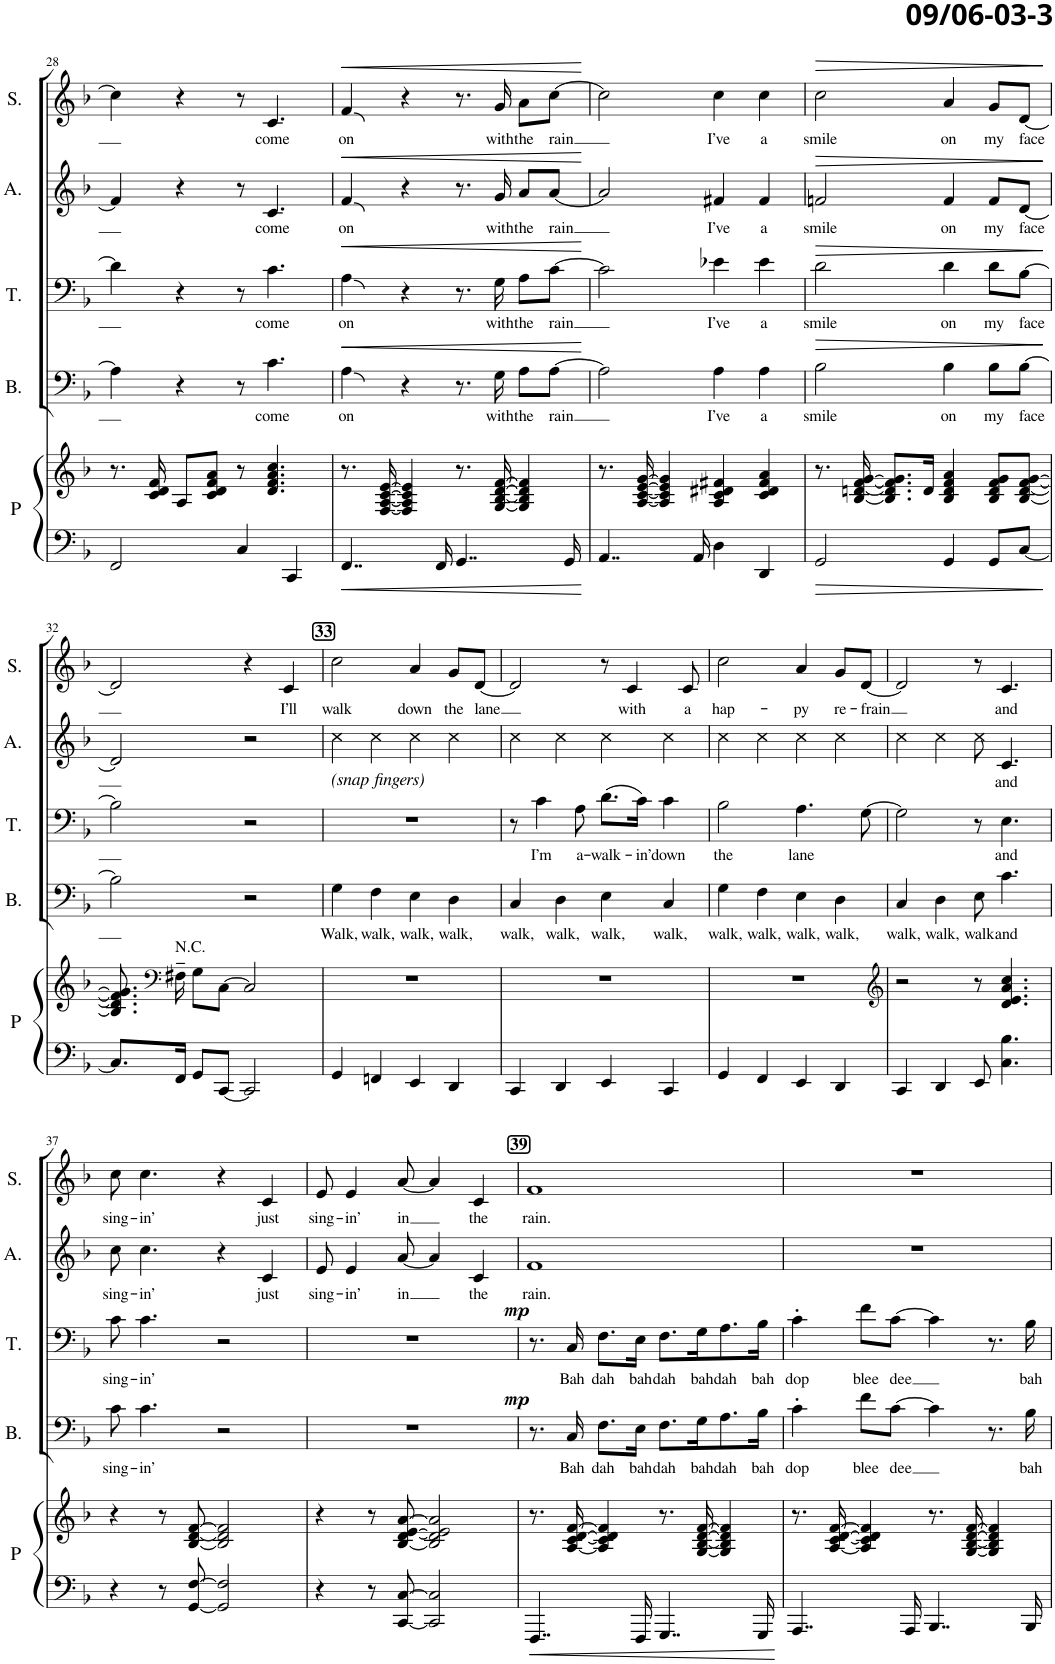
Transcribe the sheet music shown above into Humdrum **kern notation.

**kern	**kern	**kern	**text	**dynam	**kern	**text	**dynam	**kern	**text	**dynam	**kern	**text	**dynam
*part5	*part5	*part4	*part4	*part4	*part3	*part3	*part3	*part2	*part2	*part2	*part1	*part1	*part1
*staff6	*staff5	*staff4	*staff4	*staff4	*staff3	*staff3	*staff3	*staff2	*staff2	*staff2	*staff1	*staff1	*staff1
*I"Piano	*	*I"Bas	*	*	*I"Tenor	*	*	*I"Alt	*	*	*I"Sopr.	*	*
*I'P	*	*I'B.	*	*	*I'T.	*	*	*I'A.	*	*	*I'S.	*	*
!!LO:PB:g=z
*clefF4	*clefG2	*clefF4	*	*	*clefF4	*	*	*clefG2	*	*	*clefG2	*	*
*k[b-]	*k[b-]	*k[b-]	*	*	*k[b-]	*	*	*k[b-]	*	*	*k[b-]	*	*
*M4/4	*M4/4	*M4/4	*	*	*M4/4	*	*	*M4/4	*	*	*M4/4	*	*
*met(c)	*met(c)	*met(c)	*	*	*met(c)	*	*	*met(c)	*	*	*met(c)	*	*
=28	=28	=28	=28	=28	=28	=28	=28	=28	=28	=28	=28	=28	=28
2FF/	8.r	4A\]	.	.	4d\]	.	.	4f/]	.	.	4cc\]	.	.
.	16c/ 16d/ 16f/	.	.	.	.	.	.	.	.	.	.	.	.
.	8A/L	4r	.	.	4r	.	.	4r	.	.	4r	.	.
.	8c/ 8d/ 8f/ 8a/J	.	.	.	.	.	.	.	.	.	.	.	.
4C/	8r	8r	.	.	8r	.	.	8r	.	.	8r	.	.
!	!	!	!LO:LY:b	!	!	!LO:LY:b	!	!	!LO:LY:b	!	!	!LO:LY:b	!
.	4.d/ 4.f/ 4.a/ 4.cc/	4.c\	come	.	4.c\	come	.	4.c/	come	.	4.c/	come	.
4CC/	.	.	.	.	.	.	.	.	.	.	.	.	.
=29	=29	=29	=29	=29	=29	=29	=29	=29	=29	=29	=29	=29	=29
!	!	!	!LO:LY:b	!LO:HP:b	!	!LO:LY:b	!LO:HP:b	!	!LO:LY:b	!LO:HP:b	!	!LO:LY:b	!LO:HP:b
4..FF/	8.r	4A\	on	<	4A\	on	<	4f/	on	<	4f/	on	<
.	[16F/ [16A/ [16c/ [16e/	.	.	.	.	.	.	.	.	.	.	.	.
.	4F/] 4A/] 4c/] 4e/]	4r	.	.	4r	.	.	4r	.	.	4r	.	.
16FF/	.	.	.	.	.	.	.	.	.	.	.	.	.
4..GG/	8.r	8.r	.	.	8.r	.	.	8.r	.	.	8.r	.	.
!	!	!	!LO:LY:b	!	!	!LO:LY:b	!	!	!LO:LY:b	!	!	!LO:LY:b	!
.	[16G/ [16B-/ [16d/ [16f/	16G\	with	.	16G\	with	.	16g/	with	.	16g/	with	.
!	!	!	!LO:LY:b	!	!	!LO:LY:b	!	!	!LO:LY:b	!	!	!LO:LY:b	!
.	4G/] 4B-/] 4d/] 4f/]	8A\L	the	.	8A\L	the	.	8a/L	the	.	8a\L	the	.
!	!	!	!LO:LY:b	!	!	!LO:LY:b	!	!	!LO:LY:b	!	!	!LO:LY:b	!
.	.	[8A\J	rain	.	[8c\J	rain	.	[8a/J	rain	.	[8cc\J	rain	.
16GG/	.	.	.	.	.	.	.	.	.	.	.	.	.
.	.	.	.	[	.	.	[	.	.	[	.	.	[
=30	=30	=30	=30	=30	=30	=30	=30	=30	=30	=30	=30	=30	=30
4..AA/	8.r	2A\]	.	.	2c\]	.	.	2a/]	.	.	2cc\]	.	.
.	[16A/ [16c/ [16e/ [16g/	.	.	.	.	.	.	.	.	.	.	.	.
.	4A/] 4c/] 4e/] 4g/]	.	.	.	.	.	.	.	.	.	.	.	.
16AA/	.	.	.	.	.	.	.	.	.	.	.	.	.
!	!	!	!LO:LY:b	!	!	!LO:LY:b	!	!	!LO:LY:b	!	!	!LO:LY:b	!
4D\	4A/ 4c/ 4d#X/ 4f#X/	4A\	I’ve	.	4e-X\	I’ve	.	4f#X/	I’ve	.	4cc\	I’ve	.
!	!	!	!LO:LY:b	!	!	!LO:LY:b	!	!	!LO:LY:b	!	!	!LO:LY:b	!
4DD/	4c/ 4d#/ 4f#/ 4a/	4A\	a	.	4e-\	a	.	4f#/	a	.	4cc\	a	.
=31	=31	=31	=31	=31	=31	=31	=31	=31	=31	=31	=31	=31	=31
!	!	!	!LO:LY:b	!LO:HP:b	!	!LO:LY:b	!LO:HP:b	!	!LO:LY:b	!LO:HP:b	!	!LO:LY:b	!LO:HP:b
2GG/	8.r	2B-\	smile	>	2d\	smile	>	2fn/	smile	>	2cc\	smile	>
.	[16B-/ [16dn/ [16f/ [16g/	.	.	.	.	.	.	.	.	.	.	.	.
.	8.B-/] 8.d/] 8.f/] 8.g/]L	.	.	.	.	.	.	.	.	.	.	.	.
.	16d/Jk	.	.	.	.	.	.	.	.	.	.	.	.
!	!	!	!LO:LY:b	!	!	!LO:LY:b	!	!	!LO:LY:b	!	!	!LO:LY:b	!
4GG/	4B-/ 4d/ 4f/ 4a/	4B-\	on	.	4d\	on	.	4f/	on	.	4a/	on	.
!	!	!	!LO:LY:b	!	!	!LO:LY:b	!	!	!LO:LY:b	!	!	!LO:LY:b	!
8GG/L	8B-/ 8d/ 8f/ 8g/L	8B-\L	my	.	8d\L	my	.	8f/L	my	.	8g/L	my	.
!	!	!	!LO:LY:b	!	!	!LO:LY:b	!	!	!LO:LY:b	!	!	!LO:LY:b	!
[8C/J	[8B-/ [8d/ [8f/ [8g/J	[8B-\J	face	.	[8B-\J	face	.	[8d/J	face	.	[8d/J	face	.
.	.	.	.	]	.	.	]	.	.	]	.	.	]
!!LO:LB:g=z
=32	=32	=32	=32	=32	=32	=32	=32	=32	=32	=32	=32	=32	=32
8.C/L]	8.B-/] 8.d/] 8.f/] 8.g/]	2B-\]	.	.	2B-\]	.	.	2d/]	.	.	2d/]	.	.
*	*clefF4	*	*	*	*	*	*	*	*	*	*	*	*
!	!LO:TX:a:t=N.C.	!	!	!	!	!	!	!	!	!	!	!	!
16FF/Jk	16F#X~\	.	.	.	.	.	.	.	.	.	.	.	.
8GG/L	8G\L	.	.	.	.	.	.	.	.	.	.	.	.
[8CC/J	[8C\J	.	.	.	.	.	.	.	.	.	.	.	.
2CC/]	2C/]	2r	.	.	2r	.	.	2r	.	.	4r	.	.
!	!	!	!	!	!	!	!	!	!	!	!	!LO:LY:b	!
.	.	.	.	.	.	.	.	.	.	.	4c/	I’ll	.
=33	=33	=33	=33	=33	=33	=33	=33	=33	=33	=33	=33	=33	=33
!	!	!	!	!	!	!	!	!LO:TX:b:i:t=(snap fingers)	!	!	!	!	!
!	!	!	!LO:LY:b	!	!	!	!	!	!	!	!	!LO:LY:b	!
4GG/	1r	4G\	Walk,	.	1r	.	.	4cc\	.	.	2cc\	walk	.
!	!	!	!LO:LY:b	!	!	!	!	!	!	!	!	!	!
4FFn/	.	4F\	walk,	.	.	.	.	4cc\	.	.	.	.	.
!	!	!	!LO:LY:b	!	!	!	!	!	!	!	!	!LO:LY:b	!
4EE/	.	4E\	walk,	.	.	.	.	4cc\	.	.	4a/	down	.
!	!	!	!LO:LY:b	!	!	!	!	!	!	!	!	!LO:LY:b	!
4DD/	.	4D\	walk,	.	.	.	.	4cc\	.	.	8g/L	the	.
!	!	!	!	!	!	!	!	!	!	!	!	!LO:LY:b	!
.	.	.	.	.	.	.	.	.	.	.	[8d/J	lane	.
=34	=34	=34	=34	=34	=34	=34	=34	=34	=34	=34	=34	=34	=34
!	!	!	!LO:LY:b	!	!	!	!	!	!	!	!	!	!
4CC/	1r	4C/	walk,	.	8r	.	.	4cc\	.	.	2d/]	.	.
!	!	!	!	!	!	!LO:LY:b	!	!	!	!	!	!	!
.	.	.	.	.	4c\	I’m	.	.	.	.	.	.	.
!	!	!	!LO:LY:b	!	!	!	!	!	!	!	!	!	!
4DD/	.	4D\	walk,	.	.	.	.	4cc\	.	.	.	.	.
!	!	!	!	!	!	!LO:LY:b	!	!	!	!	!	!	!
.	.	.	.	.	8A\	a-	.	.	.	.	.	.	.
!	!	!	!LO:LY:b	!	!	!LO:LY:b	!	!	!	!	!	!	!
4EE/	.	4E\	walk,	.	(8.d\L	-walk-	.	4cc\	.	.	8r	.	.
!	!	!	!	!	!	!	!	!	!	!	!	!LO:LY:b	!
.	.	.	.	.	.	.	.	.	.	.	4c/	with	.
!	!	!	!	!	!	!LO:LY:b	!	!	!	!	!	!	!
.	.	.	.	.	16c\Jk)	-in’	.	.	.	.	.	.	.
!	!	!	!LO:LY:b	!	!	!LO:LY:b	!	!	!	!	!	!	!
4CC/	.	4C/	walk,	.	4c\	down	.	4cc\	.	.	.	.	.
!	!	!	!	!	!	!	!	!	!	!	!	!LO:LY:b	!
.	.	.	.	.	.	.	.	.	.	.	8c/	a	.
=35	=35	=35	=35	=35	=35	=35	=35	=35	=35	=35	=35	=35	=35
!	!	!	!LO:LY:b	!	!	!LO:LY:b	!	!	!	!	!	!LO:LY:b	!
4GG/	1r	4G\	walk,	.	2B-\	the	.	4cc\	.	.	2cc\	hap-	.
!	!	!	!LO:LY:b	!	!	!	!	!	!	!	!	!	!
4FF/	.	4F\	walk,	.	.	.	.	4cc\	.	.	.	.	.
!	!	!	!LO:LY:b	!	!	!LO:LY:b	!	!	!	!	!	!LO:LY:b	!
4EE/	.	4E\	walk,	.	4.A\	lane	.	4cc\	.	.	4a/	-py	.
!	!	!	!LO:LY:b	!	!	!	!	!	!	!	!	!LO:LY:b	!
4DD/	.	4D\	walk,	.	.	.	.	4cc\	.	.	8g/L	re-	.
!	!	!	!	!	!	!	!	!	!	!	!	!LO:LY:b	!
.	.	.	.	.	[8G\	.	.	.	.	.	[8d/J	-frain	.
=36	=36	=36	=36	=36	=36	=36	=36	=36	=36	=36	=36	=36	=36
*	*clefG2	*	*	*	*	*	*	*	*	*	*	*	*
!	!	!	!LO:LY:b	!	!	!	!	!	!	!	!	!	!
4CC/	2r	4C/	walk,	.	2G\]	.	.	4cc\	.	.	2d/]	.	.
!	!	!	!LO:LY:b	!	!	!	!	!	!	!	!	!	!
4DD/	.	4D\	walk,	.	.	.	.	4cc\	.	.	.	.	.
!	!	!	!LO:LY:b	!	!	!	!	!	!	!	!	!	!
8EE/	8r	8E\	walk	.	8r	.	.	8cc\	.	.	8r	.	.
!	!	!	!LO:LY:b	!	!	!LO:LY:b	!	!	!LO:LY:b	!	!	!LO:LY:b	!
4.C\ 4.B-\	4.d/ 4.e/ 4.a/ 4.cc/	4.c\	and	.	4.E\	and	.	4.c/	and	.	4.c/	and	.
!!LO:LB:g=z
=37	=37	=37	=37	=37	=37	=37	=37	=37	=37	=37	=37	=37	=37
!	!	!	!LO:LY:b	!	!	!LO:LY:b	!	!	!LO:LY:b	!	!	!LO:LY:b	!
4r	4r	8c\	sing-	.	8c\	sing-	.	8cc\	sing-	.	8cc\	sing-	.
!	!	!	!LO:LY:b	!	!	!LO:LY:b	!	!	!LO:LY:b	!	!	!LO:LY:b	!
.	.	4.c\	-in’	.	4.c\	-in’	.	4.cc\	-in’	.	4.cc\	-in’	.
8r	8r	.	.	.	.	.	.	.	.	.	.	.	.
[8GG/ [8F/	[8B-/ [8d/ [8f/	.	.	.	.	.	.	.	.	.	.	.	.
2GG/] 2F/]	2B-/] 2d/] 2f/]	2r	.	.	2r	.	.	4r	.	.	4r	.	.
!	!	!	!	!	!	!	!	!	!LO:LY:b	!	!	!LO:LY:b	!
.	.	.	.	.	.	.	.	4c/	just	.	4c/	just	.
=38	=38	=38	=38	=38	=38	=38	=38	=38	=38	=38	=38	=38	=38
!	!	!	!	!	!	!	!	!	!LO:LY:b	!	!	!LO:LY:b	!
4r	4r	1r	.	.	1r	.	.	8e/	sing-	.	8e/	sing-	.
!	!	!	!	!	!	!	!	!	!LO:LY:b	!	!	!LO:LY:b	!
.	.	.	.	.	.	.	.	4e/	-in’	.	4e/	-in’	.
8r	8r	.	.	.	.	.	.	.	.	.	.	.	.
!	!	!	!	!	!	!	!	!	!LO:LY:b	!	!	!LO:LY:b	!
[8CC/ [8C/	[8B-/ [8d/ [8e/ [8a/	.	.	.	.	.	.	[8a/	in	.	[8a/	in	.
2CC/] 2C/]	2B-/] 2d/] 2e/] 2a/]	.	.	.	.	.	.	4a/]	.	.	4a/]	.	.
!	!	!	!	!	!	!	!	!	!LO:LY:b	!	!	!LO:LY:b	!
.	.	.	.	.	.	.	.	4c/	the	.	4c/	the	.
=39	=39	=39	=39	=39	=39	=39	=39	=39	=39	=39	=39	=39	=39
!	!	!	!	!LO:DY:a	!	!	!LO:DY:a	!	!LO:LY:b	!	!	!LO:LY:b	!
4..FFF/	8.r	8.r	.	mp	8.r	.	mp	1f	rain.	.	1f	rain.	.
!	!	!	!LO:LY:b	!	!	!LO:LY:b	!	!	!	!	!	!	!
.	[16A/ [16c/ [16d/ [16f/	16C/	Bah	.	16C/	Bah	.	.	.	.	.	.	.
!	!	!	!LO:LY:b	!	!	!LO:LY:b	!	!	!	!	!	!	!
.	4A/] 4c/] 4d/] 4f/]	8.F\L	dah	.	8.F\L	dah	.	.	.	.	.	.	.
!	!	!	!LO:LY:b	!	!	!LO:LY:b	!	!	!	!	!	!	!
16FFF/	.	16E\JL	bah	.	16E\JL	bah	.	.	.	.	.	.	.
!	!	!	!LO:LY:b	!	!	!LO:LY:b	!	!	!	!	!	!	!
4..GGG/	8.r	8.F\L	dah	.	8.F\L	dah	.	.	.	.	.	.	.
!	!	!	!LO:LY:b	!	!	!LO:LY:b	!	!	!	!	!	!	!
.	[16G/ [16B-/ [16d/ [16f/	16G\K	bah	.	16G\K	bah	.	.	.	.	.	.	.
!	!	!	!LO:LY:b	!	!	!LO:LY:b	!	!	!	!	!	!	!
.	4G/] 4B-/] 4d/] 4f/]	8.A\	dah	.	8.A\	dah	.	.	.	.	.	.	.
!	!	!	!LO:LY:b	!	!	!LO:LY:b	!	!	!	!	!	!	!
16GGG/	.	16B-\Jk	bah	.	16B-\Jk	bah	.	.	.	.	.	.	.
=40	=40	=40	=40	=40	=40	=40	=40	=40	=40	=40	=40	=40	=40
!	!	!	!LO:LY:b	!	!	!LO:LY:b	!	!	!	!	!	!	!
4..AAA/	8.r	4c'\	dop	.	4c'\	dop	.	1r	.	.	1r	.	.
.	[16A/ [16c/ [16d/ [16f/	.	.	.	.	.	.	.	.	.	.	.	.
!	!	!	!LO:LY:b	!	!	!LO:LY:b	!	!	!	!	!	!	!
.	4A/] 4c/] 4d/] 4f/]	8f\L	blee	.	8f\L	blee	.	.	.	.	.	.	.
!	!	!	!LO:LY:b	!	!	!LO:LY:b	!	!	!	!	!	!	!
.	.	[8c\J	dee	.	[8c\J	dee	.	.	.	.	.	.	.
16AAA/	.	.	.	.	.	.	.	.	.	.	.	.	.
4..BBB-/	8.r	4c\]	.	.	4c\]	.	.	.	.	.	.	.	.
.	[16G/ [16B-/ [16d/ [16f/	.	.	.	.	.	.	.	.	.	.	.	.
.	4G/] 4B-/] 4d/] 4f/]	8.r	.	.	8.r	.	.	.	.	.	.	.	.
!	!	!	!LO:LY:b	!	!	!LO:LY:b	!	!	!	!	!	!	!
16BBB-/	.	16B-\	bah	.	16B-\	bah	.	.	.	.	.	.	.
=	=	=	=	=	=	=	=	=	=	=	=	=	=
*-	*-	*-	*-	*-	*-	*-	*-	*-	*-	*-	*-	*-	*-
